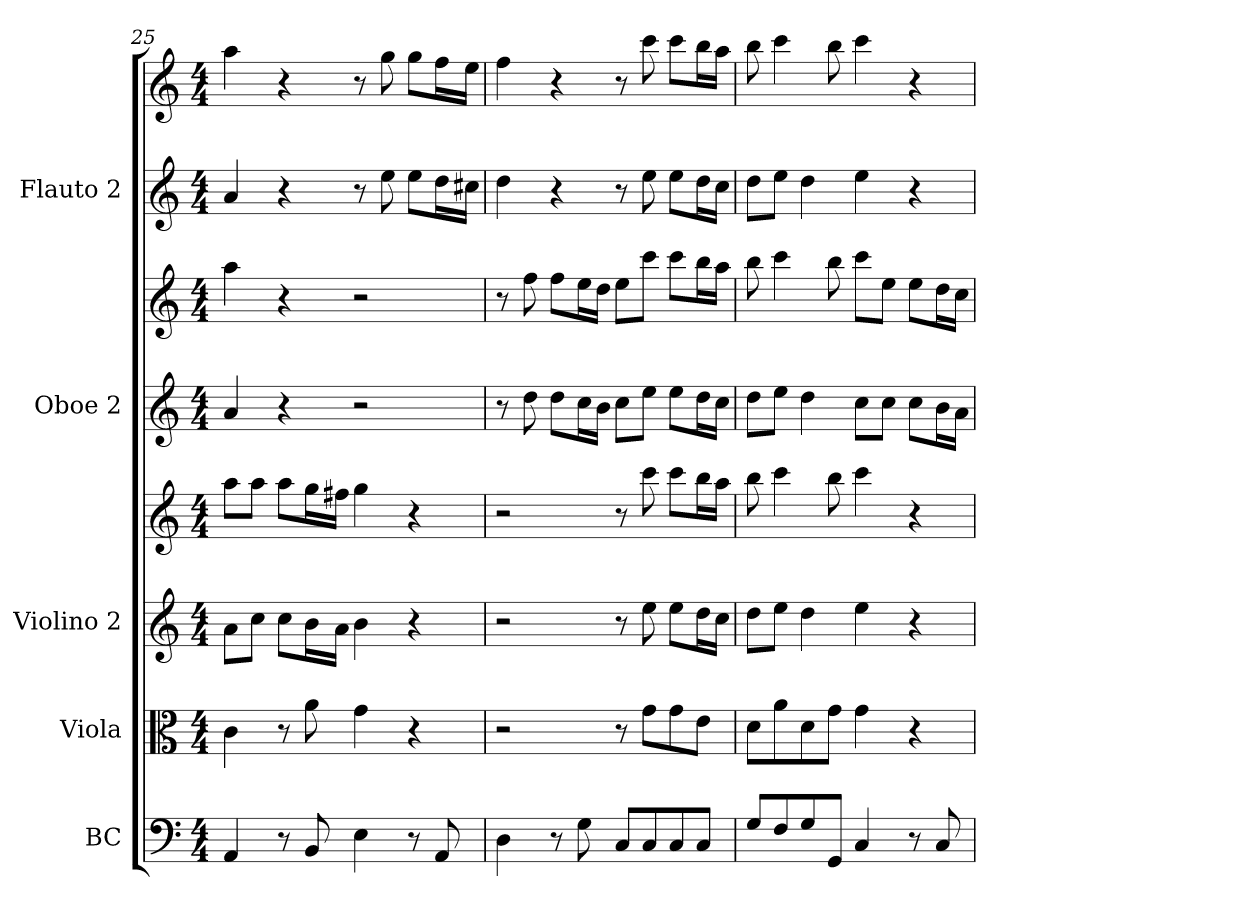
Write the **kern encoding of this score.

**kern	**kern	**kern	**kern	**kern	**kern	**kern	**kern
*part5	*part4	*part3	*part3	*part2	*part2	*part1	*part1
*staff8	*staff7	*staff6	*staff5	*staff4	*staff3	*staff2	*staff1
*I"BC	*I"Viola	*I"Violino 2	*	*I"Oboe 2	*	*I"Flauto 2	*
*I'BC	*I'Vla	*I'Vl.2	*	*I'Ob.2	*	*I'Fl.2	*
!!LO:LB:g=z
*clefF4	*clefC3	*clefG2	*clefG2	*clefG2	*clefG2	*clefG2	*clefG2
*k[]	*k[]	*k[]	*k[]	*k[]	*k[]	*k[]	*k[]
*M4/4	*M4/4	*M4/4	*M4/4	*M4/4	*M4/4	*M4/4	*M4/4
=25	=25	=25	=25	=25	=25	=25	=25
4AA/	4c\	8a\L	8aa\L	4a/	4aa\	4a/	4aa\
.	.	8cc\J	8aa\J	.	.	.	.
8r	8r	8cc\L	8aa\L	4r	4r	4r	4r
8BB/	8a\	16b\L	16gg\L	.	.	.	.
.	.	16a\JJ	16ff#X\JJ	.	.	.	.
4E\	4g\	4b\	4gg\	2r	2r	8r	8r
.	.	.	.	.	.	8ee\	8gg\
8r	4r	4r	4r	.	.	8ee\L	8gg\L
8AA/	.	.	.	.	.	16dd\L	16ff\L
.	.	.	.	.	.	16cc#X\JJ	16ee\JJ
!!LO:PB:g=z
=26	=26	=26	=26	=26	=26	=26	=26
4D\	2r	2r	2r	8r	8r	4dd\	4ff\
.	.	.	.	8dd\	8ff\	.	.
8r	.	.	.	8dd\L	8ff\L	4r	4r
8G\	.	.	.	16cc\L	16ee\L	.	.
.	.	.	.	16b\JJ	16dd\JJ	.	.
8C/L	8r	8r	8r	8cc\L	8ee\L	8r	8r
8C/	8g\L	8ee\	8ccc\	8ee\J	8ccc\J	8ee\	8ccc\
8C/	8g\	8ee\L	8ccc\L	8ee\L	8ccc\L	8ee\L	8ccc\L
8C/J	8e\J	16dd\L	16bb\L	16dd\L	16bb\L	16dd\L	16bb\L
.	.	16cc\JJ	16aa\JJ	16cc\JJ	16aa\JJ	16cc\JJ	16aa\JJ
=27	=27	=27	=27	=27	=27	=27	=27
8G/L	8d\L	8dd\L	8bb\	8dd\L	8bb\	8dd\L	8bb\
8F/	8a\	8ee\J	4ccc\	8ee\J	4ccc\	8ee\J	4ccc\
8G/	8d\	4dd\	.	4dd\	.	4dd\	.
8GG/J	8g\J	.	8bb\	.	8bb\	.	8bb\
4C/	4g\	4ee\	4ccc\	8cc\L	8ccc\L	4ee\	4ccc\
.	.	.	.	8cc\J	8ee\J	.	.
8r	4r	4r	4r	8cc\L	8ee\L	4r	4r
8C/	.	.	.	16b\L	16dd\L	.	.
.	.	.	.	16a\JJ	16cc\JJ	.	.
=	=	=	=	=	=	=	=
*-	*-	*-	*-	*-	*-	*-	*-
